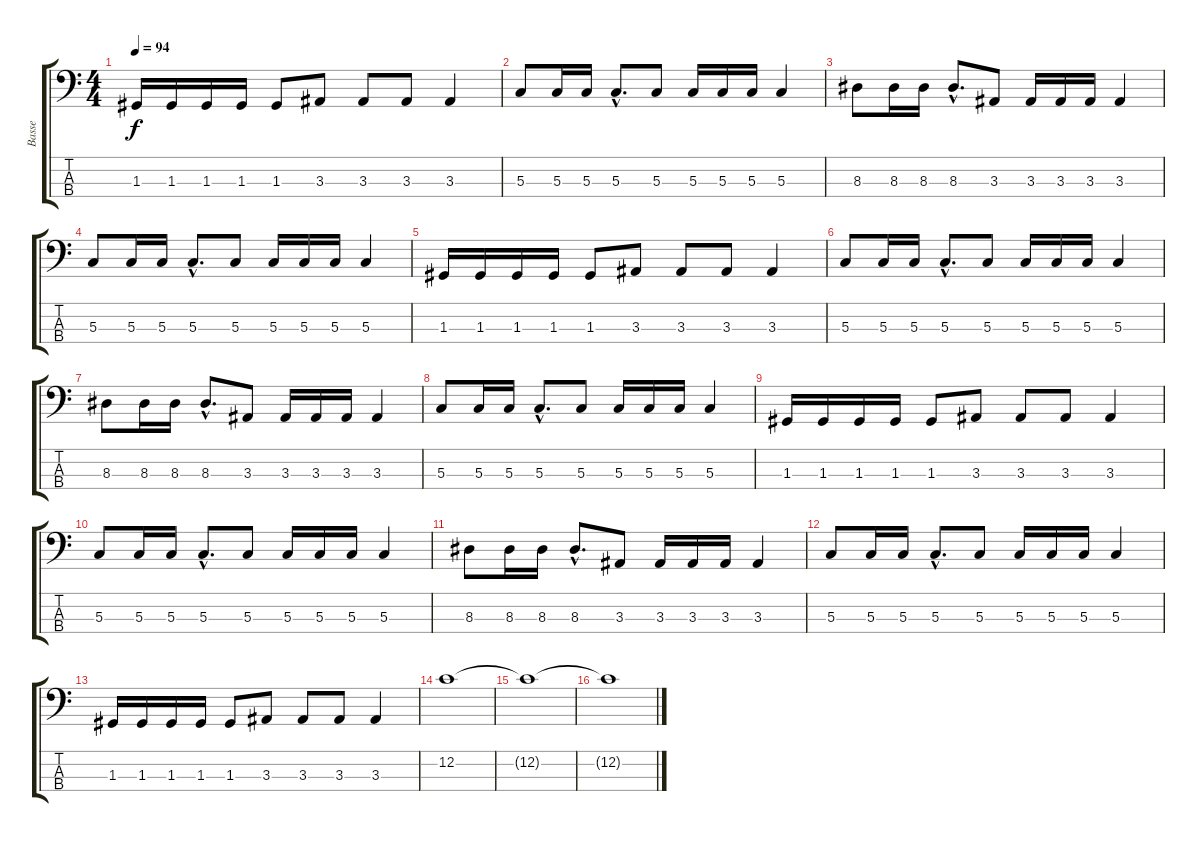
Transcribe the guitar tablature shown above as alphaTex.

\track ("Basse" "Basse") {instrument electricbassfinger}
\staff {score tabs}
\tuning (G2 C2 G1 C1) {hide}
\ts (4 4)
\tempo 94
\clef f4
\ks c
1.3.16{dy f} 1.3.16 1.3.16 1.3.16 1.3.8 3.3.8 3.3.8 3.3.8 3.3.4 |
5.3.8 5.3.16 5.3.16 5.3{hac}.8{d} 5.3.8 5.3.16 5.3.16 5.3.16 5.3.4 |
8.3.8 8.3.16 8.3.16 8.3{hac}.8{d} 3.3.8 3.3.16 3.3.16 3.3.16 3.3.4 |
5.3.8 5.3.16 5.3.16 5.3{hac}.8{d} 5.3.8 5.3.16 5.3.16 5.3.16 5.3.4 |
1.3.16 1.3.16 1.3.16 1.3.16 1.3.8 3.3.8 3.3.8 3.3.8 3.3.4 |
5.3.8 5.3.16 5.3.16 5.3{hac}.8{d} 5.3.8 5.3.16 5.3.16 5.3.16 5.3.4 |
8.3.8 8.3.16 8.3.16 8.3{hac}.8{d} 3.3.8 3.3.16 3.3.16 3.3.16 3.3.4 |
5.3.8 5.3.16 5.3.16 5.3{hac}.8{d} 5.3.8 5.3.16 5.3.16 5.3.16 5.3.4 |
1.3.16 1.3.16 1.3.16 1.3.16 1.3.8 3.3.8 3.3.8 3.3.8 3.3.4 |
5.3.8 5.3.16 5.3.16 5.3{hac}.8{d} 5.3.8 5.3.16 5.3.16 5.3.16 5.3.4 |
8.3.8 8.3.16 8.3.16 8.3{hac}.8{d} 3.3.8 3.3.16 3.3.16 3.3.16 3.3.4 |
5.3.8 5.3.16 5.3.16 5.3{hac}.8{d} 5.3.8 5.3.16 5.3.16 5.3.16 5.3.4 |
1.3.16 1.3.16 1.3.16 1.3.16 1.3.8 3.3.8 3.3.8 3.3.8 3.3.4 |
12.2.1 |
12.2{t}.1 |
12.2{t}.1
